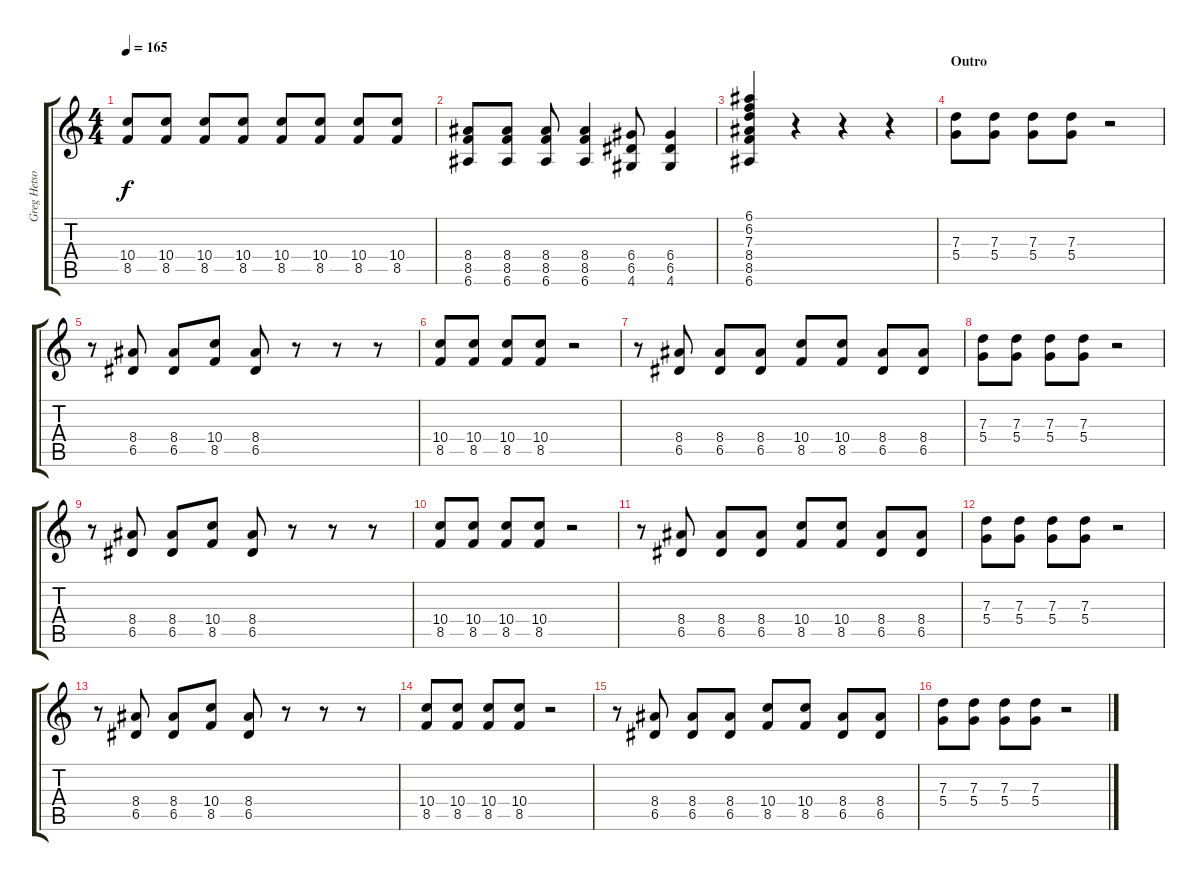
\track ("Greg Hetson - Guitar" "Greg Hetso") {instrument distortionguitar}
\staff {score tabs}
\tuning (E4 B3 G3 D3 A2 E2) {hide}
\ts (4 4)
\tempo 165
\clef g2
\ks c
(10.4 8.5).8{dy f} (10.4 8.5).8 (10.4 8.5).8 (10.4 8.5).8 (10.4 8.5).8 (10.4 8.5).8 (10.4 8.5).8 (10.4 8.5).8 |
(8.4 8.5 6.6).8 (8.4 8.5 6.6).8 (8.4 8.5 6.6).8 (8.4 8.5 6.6).4 (6.4 6.5 4.6).8 (6.4 6.5 4.6).4 |
(6.1 6.2 7.3 8.4 8.5 6.6).4 r.4 r.4 r.4 |
\section ("" "Outro")
(7.3 5.4).8 (7.3 5.4).8 (7.3 5.4).8 (7.3 5.4).8 r.2 |
r.8 (8.4 6.5).8 (8.4 6.5).8 (10.4 8.5).8 (8.4 6.5).8 r.8 r.8 r.8 |
(10.4 8.5).8 (10.4 8.5).8 (10.4 8.5).8 (10.4 8.5).8 r.2 |
r.8 (8.4 6.5).8 (8.4 6.5).8 (8.4 6.5).8 (10.4 8.5).8 (10.4 8.5).8 (8.4 6.5).8 (8.4 6.5).8 |
(7.3 5.4).8 (7.3 5.4).8 (7.3 5.4).8 (7.3 5.4).8 r.2 |
r.8 (8.4 6.5).8 (8.4 6.5).8 (10.4 8.5).8 (8.4 6.5).8 r.8 r.8 r.8 |
(10.4 8.5).8 (10.4 8.5).8 (10.4 8.5).8 (10.4 8.5).8 r.2 |
r.8 (8.4 6.5).8 (8.4 6.5).8 (8.4 6.5).8 (10.4 8.5).8 (10.4 8.5).8 (8.4 6.5).8 (8.4 6.5).8 |
(7.3 5.4).8 (7.3 5.4).8 (7.3 5.4).8 (7.3 5.4).8 r.2 |
r.8 (8.4 6.5).8 (8.4 6.5).8 (10.4 8.5).8 (8.4 6.5).8 r.8 r.8 r.8 |
(10.4 8.5).8 (10.4 8.5).8 (10.4 8.5).8 (10.4 8.5).8 r.2 |
r.8 (8.4 6.5).8 (8.4 6.5).8 (8.4 6.5).8 (10.4 8.5).8 (10.4 8.5).8 (8.4 6.5).8 (8.4 6.5).8 |
(7.3 5.4).8 (7.3 5.4).8 (7.3 5.4).8 (7.3 5.4).8 r.2
